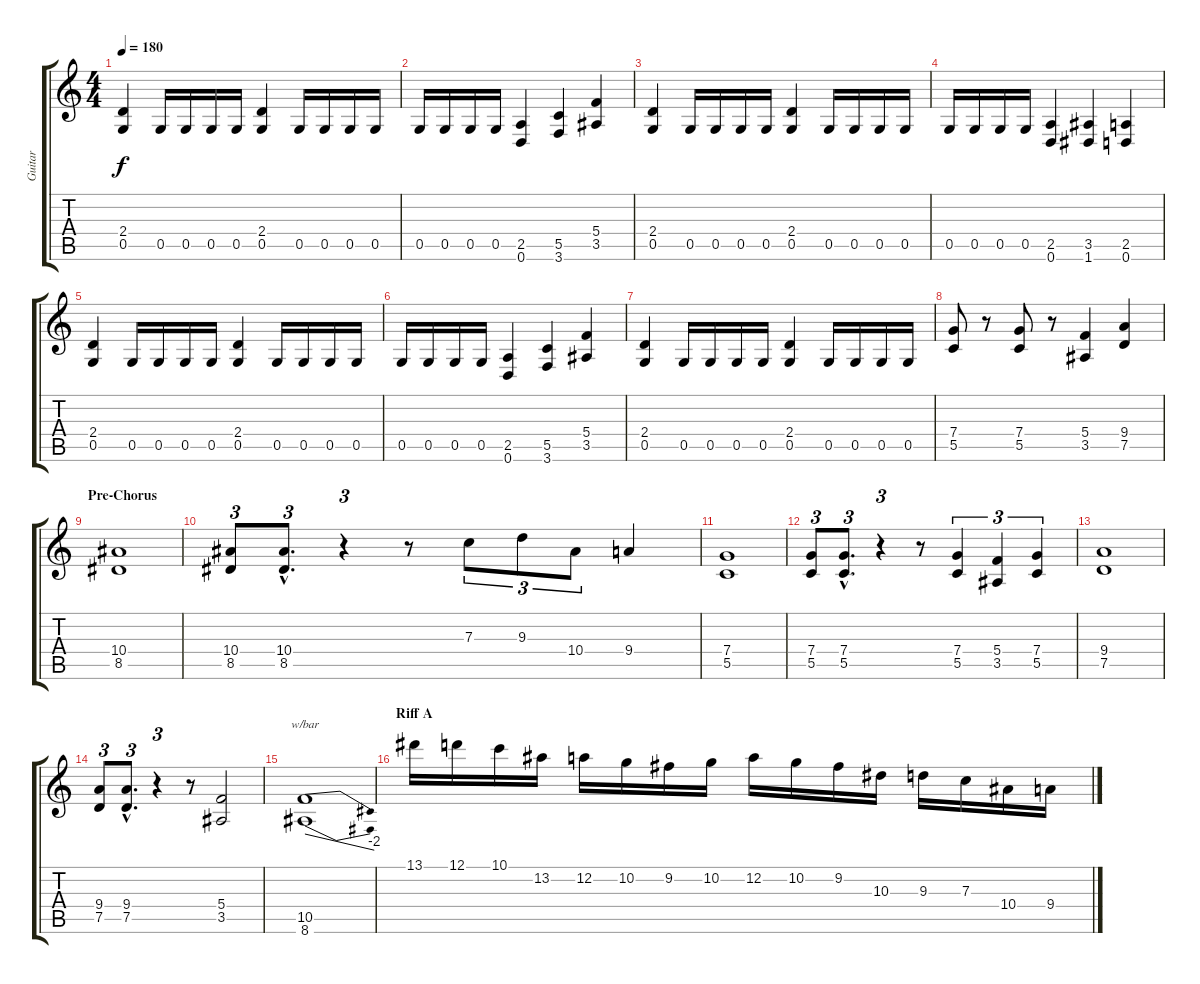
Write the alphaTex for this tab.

\track ("Guitar" "Guitar") {instrument distortionguitar}
\staff {score tabs}
\tuning (D4 A3 F3 C3 G2 D2) {hide}
\ts (4 4)
\tempo 180
\clef g2
\ks c
(2.4 0.5).4{dy f} 0.5.16 0.5.16 0.5.16 0.5.16 (2.4 0.5).4 0.5.16 0.5.16 0.5.16 0.5.16 |
0.5.16 0.5.16 0.5.16 0.5.16 (2.5 0.6).4 (5.5 3.6).4 (5.4 3.5).4 |
(2.4 0.5).4 0.5.16 0.5.16 0.5.16 0.5.16 (2.4 0.5).4 0.5.16 0.5.16 0.5.16 0.5.16 |
0.5.16 0.5.16 0.5.16 0.5.16 (2.5 0.6).4 (3.5 1.6).4 (2.5 0.6).4 |
(2.4 0.5).4 0.5.16 0.5.16 0.5.16 0.5.16 (2.4 0.5).4 0.5.16 0.5.16 0.5.16 0.5.16 |
0.5.16 0.5.16 0.5.16 0.5.16 (2.5 0.6).4 (5.5 3.6).4 (5.4 3.5).4 |
(2.4 0.5).4 0.5.16 0.5.16 0.5.16 0.5.16 (2.4 0.5).4 0.5.16 0.5.16 0.5.16 0.5.16 |
(7.4 5.5).8 r.8 (7.4 5.5).8 r.8 (5.4 3.5).4 (9.4 7.5).4 |
\section ("" "Pre-Chorus")
(10.4 8.5).1{volume 14} |
(10.4 8.5).8{tu (3 2)} (10.4{hac} 8.5{hac}).8{d tu (3 2)} r.4{tu (3 2)} r.8 7.3.8{tu (3 2)} 9.3.8{tu (3 2)} 10.4.8{tu (3 2)} 9.4.4 |
(7.4 5.5).1 |
(7.4 5.5).8{tu (3 2)} (7.4{hac} 5.5{hac}).8{d tu (3 2)} r.4{tu (3 2)} r.8 (7.4 5.5).4{tu (3 2)} (5.4 3.5).4{tu (3 2)} (7.4 5.5).4{tu (3 2)} |
(9.4 7.5).1 |
(9.4 7.5).8{tu (3 2)} (9.4{hac} 7.5{hac}).8{d tu (3 2)} r.4{tu (3 2)} r.8 (5.4 3.5).2 |
(10.5 8.6).1{tbe (dive default 0 0 60 -8)} |
\section ("" "Riff A")
13.1.16{volume 16} 12.1.16 10.1.16 13.2.16 12.2.16 10.2.16 9.2.16 10.2.16 12.2.16 10.2.16 9.2.16 10.3.16 9.3.16 7.3.16 10.4.16 9.4.16
